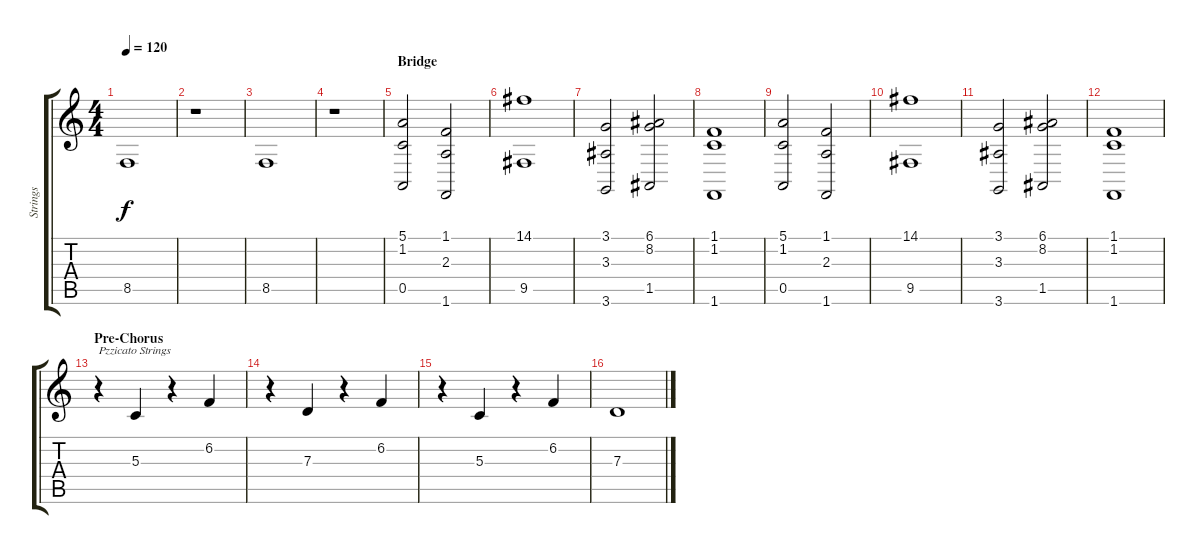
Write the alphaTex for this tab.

\track ("Strings" "Strings") {instrument stringensemble1}
\staff {score tabs}
\tuning (E4 B3 G3 D3 A2 E2) {hide}
\ts (4 4)
\tempo 120
\clef g2
\ks c
8.5.1{dy f} |
r.1 |
8.5.1 |
r.1 |
\section ("" "Bridge")
(5.1 1.2 0.5).2 (1.1 2.3 1.6).2 |
(14.1 9.5).1 |
(3.1 3.3 3.6).2 (6.1 8.2 1.5).2 |
(1.1 1.2 1.6).1 |
(5.1 1.2 0.5).2 (1.1 2.3 1.6).2 |
(14.1 9.5).1 |
(3.1 3.3 3.6).2 (6.1 8.2 1.5).2 |
(1.1 1.2 1.6).1 |
\section ("" "Pre-Chorus")
r.4{txt "Pzzicato Strings" volume 12 instrument pizzicatostrings} 5.3.4 r.4 6.2.4 |
r.4 7.3.4 r.4 6.2.4 |
r.4 5.3.4 r.4 6.2.4 |
7.3.1
